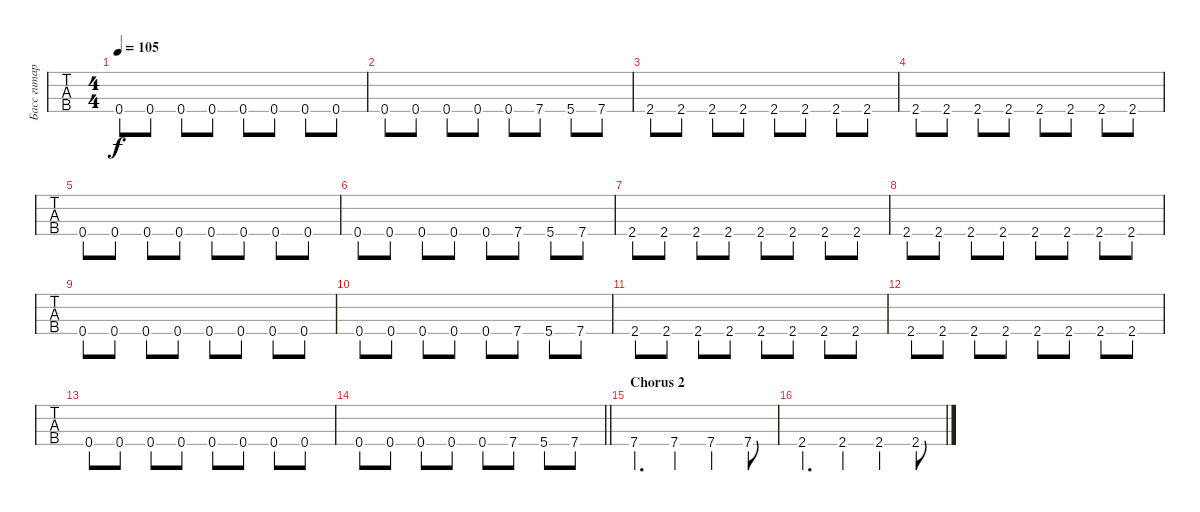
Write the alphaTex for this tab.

\track ("Басс гитара" "Басс гитар") {instrument electricbassfinger}
\staff {tabs}
\tuning (G2 D2 A1 D1) {hide}
\ts (4 4)
\tempo 105
\clef f4
\ks c
0.4.8{dy f} 0.4.8 0.4.8 0.4.8 0.4.8 0.4.8 0.4.8 0.4.8 |
0.4.8 0.4.8 0.4.8 0.4.8 0.4.8 7.4.8 5.4.8 7.4.8 |
2.4.8 2.4.8 2.4.8 2.4.8 2.4.8 2.4.8 2.4.8 2.4.8 |
2.4.8 2.4.8 2.4.8 2.4.8 2.4.8 2.4.8 2.4.8 2.4.8 |
0.4.8 0.4.8 0.4.8 0.4.8 0.4.8 0.4.8 0.4.8 0.4.8 |
0.4.8 0.4.8 0.4.8 0.4.8 0.4.8 7.4.8 5.4.8 7.4.8 |
2.4.8 2.4.8 2.4.8 2.4.8 2.4.8 2.4.8 2.4.8 2.4.8 |
2.4.8 2.4.8 2.4.8 2.4.8 2.4.8 2.4.8 2.4.8 2.4.8 |
0.4.8 0.4.8 0.4.8 0.4.8 0.4.8 0.4.8 0.4.8 0.4.8 |
0.4.8 0.4.8 0.4.8 0.4.8 0.4.8 7.4.8 5.4.8 7.4.8 |
2.4.8 2.4.8 2.4.8 2.4.8 2.4.8 2.4.8 2.4.8 2.4.8 |
2.4.8 2.4.8 2.4.8 2.4.8 2.4.8 2.4.8 2.4.8 2.4.8 |
0.4.8 0.4.8 0.4.8 0.4.8 0.4.8 0.4.8 0.4.8 0.4.8 |
\barLineRight lightlight
0.4.8 0.4.8 0.4.8 0.4.8 0.4.8 7.4.8 5.4.8 7.4.8 |
\section ("" "Chorus 2")
7.4.4{d} 7.4.4 7.4.4 7.4.8 |
2.4.4{d} 2.4.4 2.4.4 2.4.8
